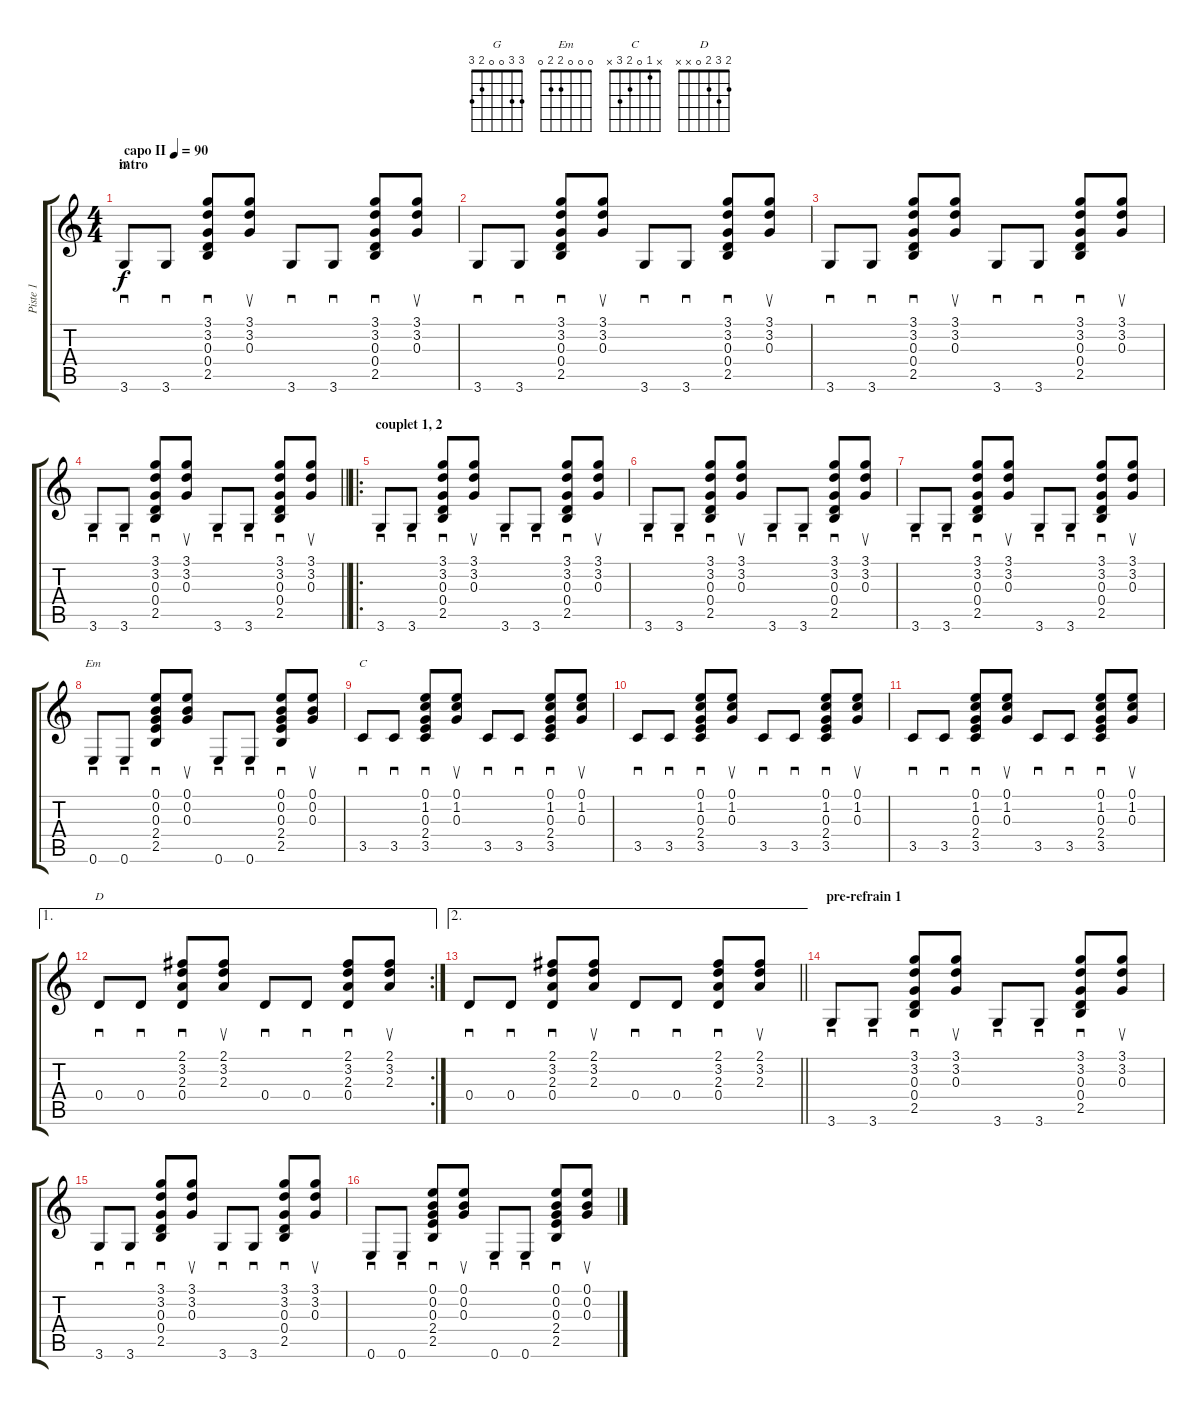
\track ("Piste 1" "Piste 1") {instrument acousticguitarsteel}
\staff {score tabs}
\tuning (E4 B3 G3 D3 A2 E2) {hide}
\chord ("G" 3 3 0 0 2 3)
\chord ("Em" 0 0 0 2 2 0)
\chord ("C" x 1 0 2 3 x)
\chord ("D" 2 3 2 0 x x)
\ts (4 4)
\section ("" "intro")
\tempo (90 "capo II")
\clef g2
\ks c
3.6.8{sd ch "G" dy f instrument acousticguitarsteel} 3.6.8{sd} (3.1 3.2 0.3 0.4 2.5).8{sd} (3.1 3.2 0.3).8{su} 3.6.8{sd} 3.6.8{sd} (3.1 3.2 0.3 0.4 2.5).8{sd} (3.1 3.2 0.3).8{su} |
3.6.8{sd} 3.6.8{sd} (3.1 3.2 0.3 0.4 2.5).8{sd} (3.1 3.2 0.3).8{su} 3.6.8{sd} 3.6.8{sd} (3.1 3.2 0.3 0.4 2.5).8{sd} (3.1 3.2 0.3).8{su} |
3.6.8{sd} 3.6.8{sd} (3.1 3.2 0.3 0.4 2.5).8{sd} (3.1 3.2 0.3).8{su} 3.6.8{sd} 3.6.8{sd} (3.1 3.2 0.3 0.4 2.5).8{sd} (3.1 3.2 0.3).8{su} |
\barLineRight lightlight
3.6.8{sd} 3.6.8{sd} (3.1 3.2 0.3 0.4 2.5).8{sd} (3.1 3.2 0.3).8{su} 3.6.8{sd} 3.6.8{sd} (3.1 3.2 0.3 0.4 2.5).8{sd} (3.1 3.2 0.3).8{su} |
\ro
\section ("" "couplet 1, 2")
3.6.8{sd} 3.6.8{sd} (3.1 3.2 0.3 0.4 2.5).8{sd} (3.1 3.2 0.3).8{su} 3.6.8{sd} 3.6.8{sd} (3.1 3.2 0.3 0.4 2.5).8{sd} (3.1 3.2 0.3).8{su} |
3.6.8{sd} 3.6.8{sd} (3.1 3.2 0.3 0.4 2.5).8{sd} (3.1 3.2 0.3).8{su} 3.6.8{sd} 3.6.8{sd} (3.1 3.2 0.3 0.4 2.5).8{sd} (3.1 3.2 0.3).8{su} |
3.6.8{sd} 3.6.8{sd} (3.1 3.2 0.3 0.4 2.5).8{sd} (3.1 3.2 0.3).8{su} 3.6.8{sd} 3.6.8{sd} (3.1 3.2 0.3 0.4 2.5).8{sd} (3.1 3.2 0.3).8{su} |
0.6.8{sd ch "Em"} 0.6.8{sd} (0.1 0.2 0.3 2.4 2.5).8{sd} (0.1 0.2 0.3).8{su} 0.6.8{sd} 0.6.8{sd} (0.1 0.2 0.3 2.4 2.5).8{sd} (0.1 0.2 0.3).8{su} |
3.5.8{sd ch "C"} 3.5.8{sd} (0.1 1.2 0.3 2.4 3.5).8{sd} (0.1 1.2 0.3).8{su} 3.5.8{sd} 3.5.8{sd} (0.1 1.2 0.3 2.4 3.5).8{sd} (0.1 1.2 0.3).8{su} |
3.5.8{sd} 3.5.8{sd} (0.1 1.2 0.3 2.4 3.5).8{sd} (0.1 1.2 0.3).8{su} 3.5.8{sd} 3.5.8{sd} (0.1 1.2 0.3 2.4 3.5).8{sd} (0.1 1.2 0.3).8{su} |
3.5.8{sd} 3.5.8{sd} (0.1 1.2 0.3 2.4 3.5).8{sd} (0.1 1.2 0.3).8{su} 3.5.8{sd} 3.5.8{sd} (0.1 1.2 0.3 2.4 3.5).8{sd} (0.1 1.2 0.3).8{su} |
\ae 1
\rc 2
0.4.8{sd ch "D"} 0.4.8{sd} (2.1 3.2 2.3 0.4).8{sd} (2.1 3.2 2.3).8{su} 0.4.8{sd} 0.4.8{sd} (2.1 3.2 2.3 0.4).8{sd} (2.1 3.2 2.3).8{su} |
\ae 2
\barLineRight lightlight
0.4.8{sd} 0.4.8{sd} (2.1 3.2 2.3 0.4).8{sd} (2.1 3.2 2.3).8{su} 0.4.8{sd} 0.4.8{sd} (2.1 3.2 2.3 0.4).8{sd} (2.1 3.2 2.3).8{su} |
\section ("" "pre-refrain 1")
3.6.8{sd} 3.6.8{sd} (3.1 3.2 0.3 0.4 2.5).8{sd} (3.1 3.2 0.3).8{su} 3.6.8{sd} 3.6.8{sd} (3.1 3.2 0.3 0.4 2.5).8{sd} (3.1 3.2 0.3).8{su} |
3.6.8{sd} 3.6.8{sd} (3.1 3.2 0.3 0.4 2.5).8{sd} (3.1 3.2 0.3).8{su} 3.6.8{sd} 3.6.8{sd} (3.1 3.2 0.3 0.4 2.5).8{sd} (3.1 3.2 0.3).8{su} |
0.6.8{sd} 0.6.8{sd} (0.1 0.2 0.3 2.4 2.5).8{sd} (0.1 0.2 0.3).8{su} 0.6.8{sd} 0.6.8{sd} (0.1 0.2 0.3 2.4 2.5).8{sd} (0.1 0.2 0.3).8{su}
